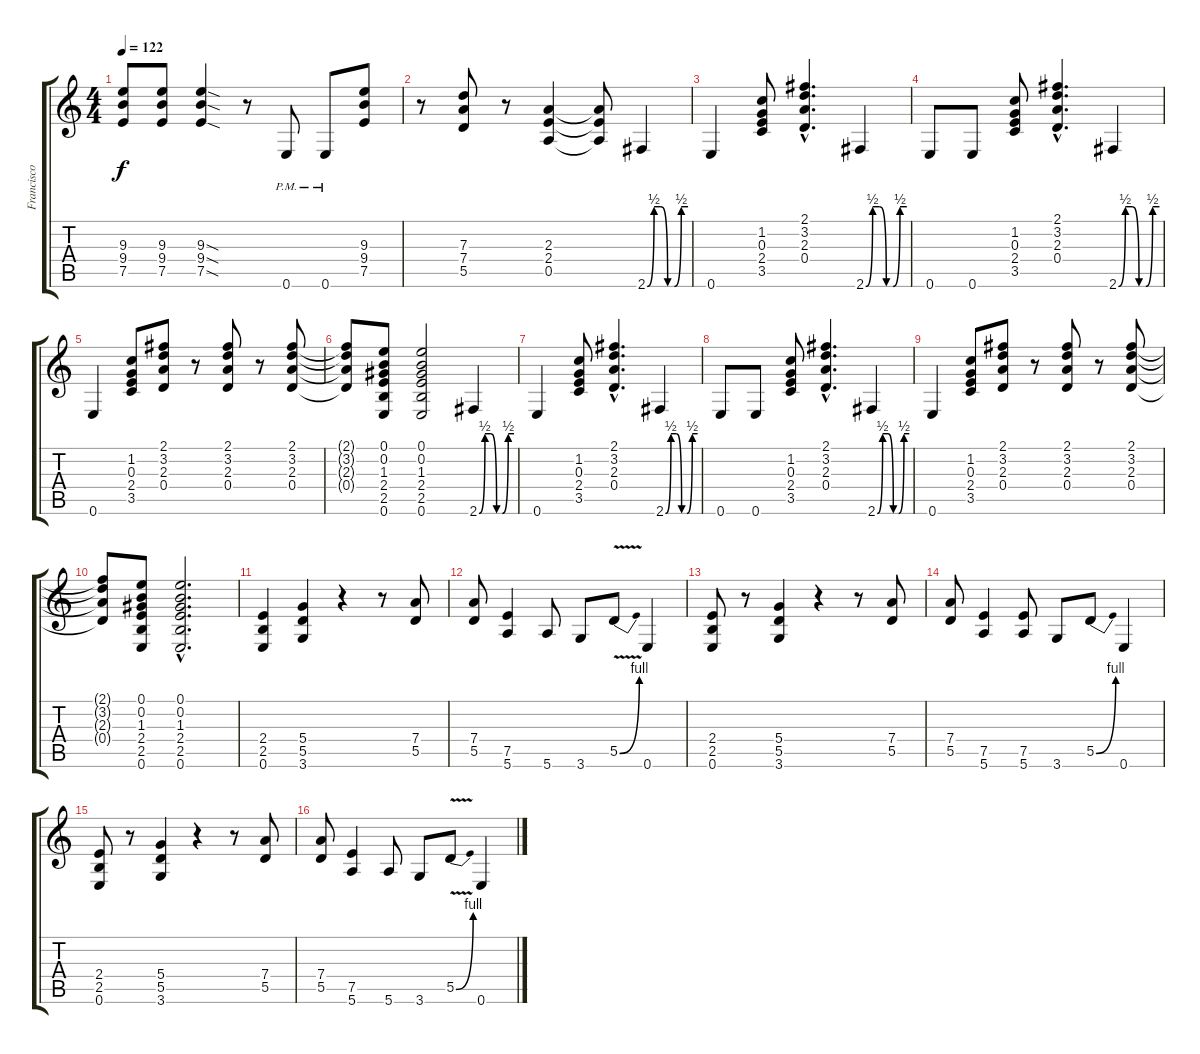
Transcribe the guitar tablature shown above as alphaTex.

\track ("Francisco Laguna" "Francisco ") {instrument overdrivenguitar}
\staff {score tabs}
\tuning (E4 B3 G3 D3 A2 E2) {hide}
\ts (4 4)
\tempo 122
\clef g2
\ks c
(9.3 9.4 7.5).8{dy f} (9.3 9.4 7.5).8 (9.3{sod} 9.4{sod} 7.5{sod}).4 r.8 0.6{pm}.8 0.6{pm}.8 (9.3 9.4 7.5).8 |
r.8 (7.3 7.4 5.5).8 r.8 (2.3 2.4 0.5).4 (2.3{t} 2.4{t} 0.5{t}).8 2.6{be (custom 0 0 10 2 20 2 30 0 40 0 50 2 60 2)}.4 |
0.6.4 (1.2 0.3 2.4 3.5).8 (2.1{hac} 3.2{hac} 2.3{hac} 0.4{hac}).4{d} 2.6{be (custom 0 0 10 2 20 2 30 0 40 0 50 2 60 2)}.4 |
0.6.8 0.6.8 (1.2 0.3 2.4 3.5).8 (2.1{hac} 3.2{hac} 2.3{hac} 0.4{hac}).4{d} 2.6{be (custom 0 0 10 2 20 2 30 0 40 0 50 2 60 2)}.4 |
0.6.4 (1.2 0.3 2.4 3.5).8 (2.1 3.2 2.3 0.4).8 r.8 (2.1 3.2 2.3 0.4).8 r.8 (2.1 3.2 2.3 0.4).8 |
(2.1{t} 3.2{t} 2.3{t} 0.4{t}).8 (0.1 0.2 1.3 2.4 2.5 0.6).8 (0.1 0.2 1.3 2.4 2.5 0.6).2 2.6{be (custom 0 0 10 2 20 2 30 0 40 0 50 2 60 2)}.4 |
0.6.4 (1.2 0.3 2.4 3.5).8 (2.1{hac} 3.2{hac} 2.3{hac} 0.4{hac}).4{d} 2.6{be (custom 0 0 10 2 20 2 30 0 40 0 50 2 60 2)}.4 |
0.6.8 0.6.8 (1.2 0.3 2.4 3.5).8 (2.1{hac} 3.2{hac} 2.3{hac} 0.4{hac}).4{d} 2.6{be (custom 0 0 10 2 20 2 30 0 40 0 50 2 60 2)}.4 |
0.6.4 (1.2 0.3 2.4 3.5).8 (2.1 3.2 2.3 0.4).8 r.8 (2.1 3.2 2.3 0.4).8 r.8 (2.1 3.2 2.3 0.4).8 |
(2.1{t} 3.2{t} 2.3{t} 0.4{t}).8 (0.1 0.2 1.3 2.4 2.5 0.6).8 (0.1{hac} 0.2{hac} 1.3{hac} 2.4{hac} 2.5{hac} 0.6{hac}).2{d} |
(2.4 2.5 0.6).4 (5.4 5.5 3.6).4 r.4 r.8 (7.4 5.5).8 |
(7.4 5.5).8 (7.5 5.6).4 5.6.8 3.6.8 5.5{be (bend 0 0 60 4) v}.8 0.6.4 |
(2.4 2.5 0.6).8 r.8 (5.4 5.5 3.6).4 r.4 r.8 (7.4 5.5).8 |
(7.4 5.5).8 (7.5 5.6).4 (7.5 5.6).8 3.6.8 5.5{be (bend 0 0 60 4)}.8 0.6.4 |
(2.4 2.5 0.6).8 r.8 (5.4 5.5 3.6).4 r.4 r.8 (7.4 5.5).8 |
(7.4 5.5).8 (7.5 5.6).4 5.6.8 3.6.8 5.5{be (bend 0 0 60 4) v}.8 0.6.4
